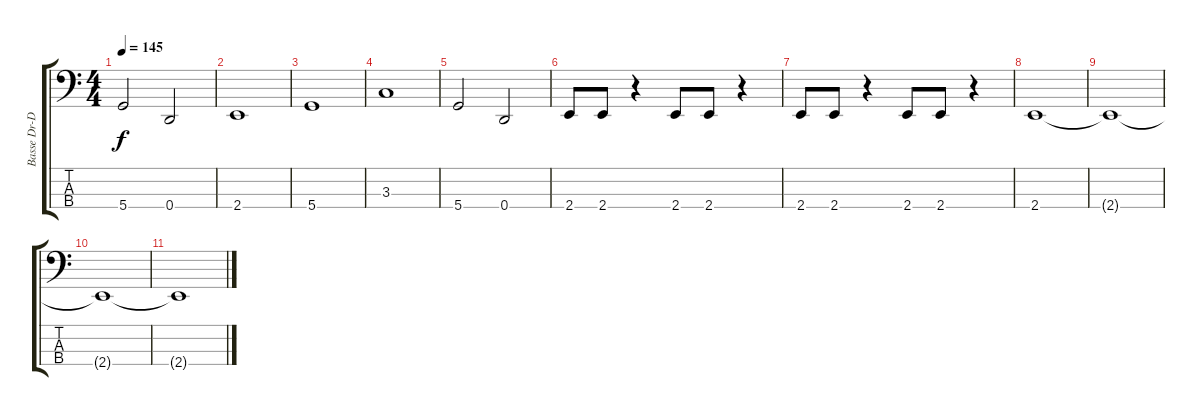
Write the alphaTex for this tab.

\track ("Basse Dr-D" "Basse Dr-D") {instrument electricbasspick}
\staff {score tabs}
\tuning (G2 D2 A1 D1) {hide}
\ts (4 4)
\tempo 145
\clef f4
\ks c
5.4.2{dy f} 0.4.2 |
2.4.1 |
5.4.1 |
3.3.1 |
5.4.2 0.4.2 |
2.4.8 2.4.8 r.4 2.4.8 2.4.8 r.4 |
2.4.8 2.4.8 r.4 2.4.8 2.4.8 r.4 |
2.4.1 |
2.4{t}.1 |
2.4{t}.1{volume 0} |
2.4{t}.1
